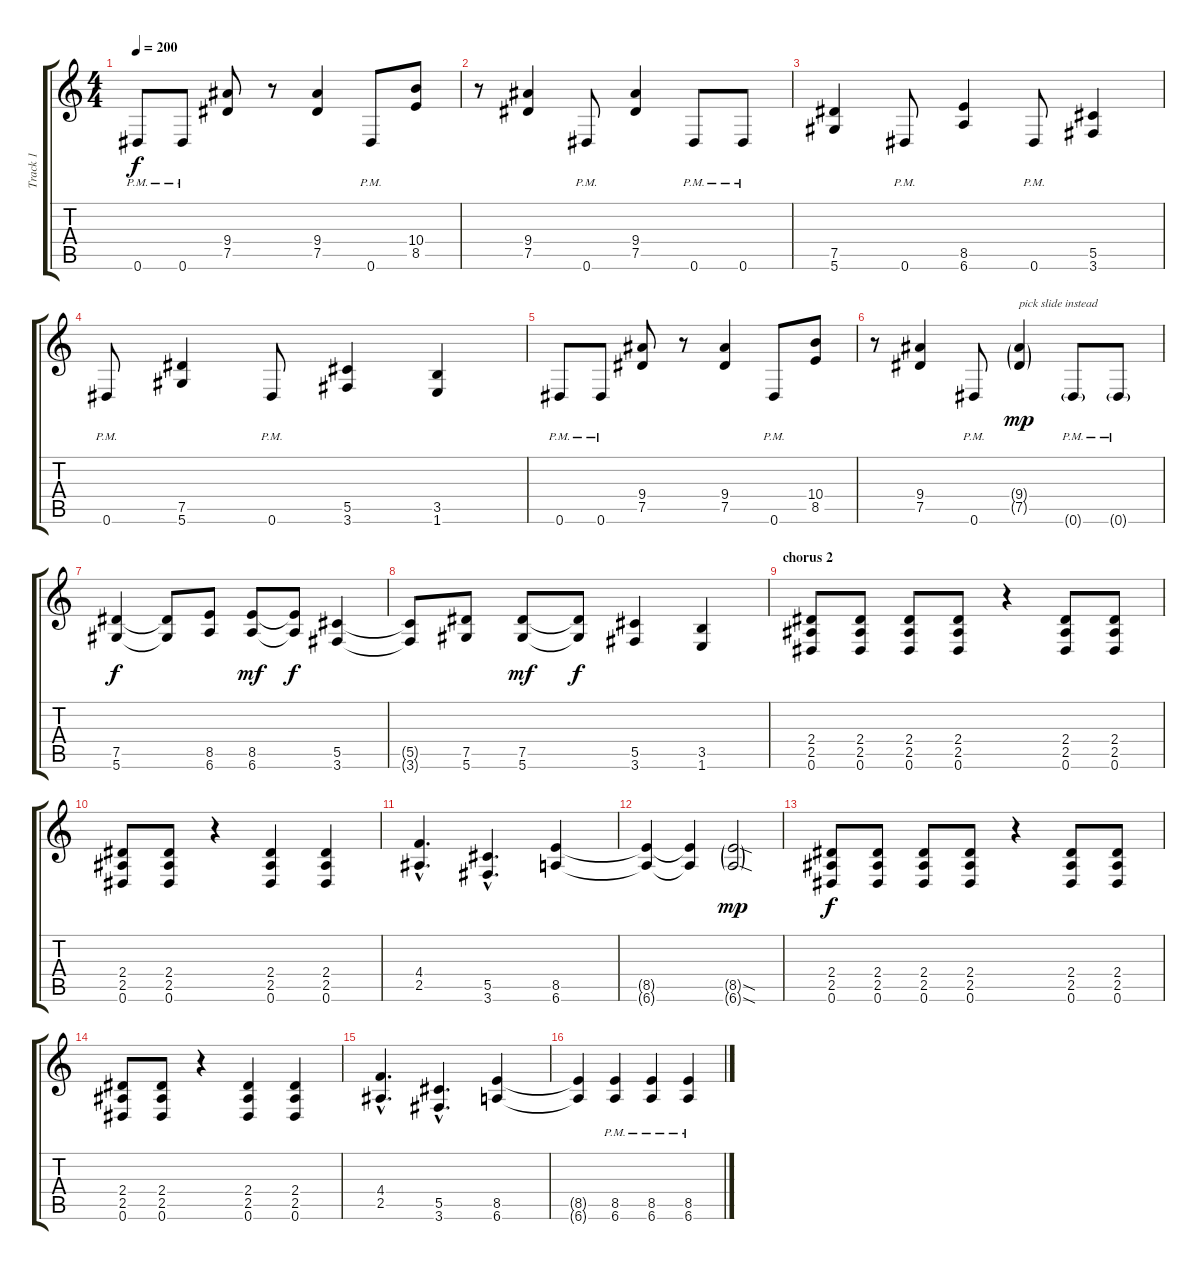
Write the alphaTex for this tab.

\track ("Track 1" "Track 1") {instrument overdrivenguitar}
\staff {score tabs}
\tuning (Eb4 Bb3 Gb3 Db3 Ab2 Eb2) {hide}
\ts (4 4)
\tempo 200
\clef g2
\ks c
0.6{pm}.8{dy f} 0.6{pm}.8 (9.4 7.5).8 r.8 (9.4 7.5).4 0.6{pm}.8 (10.4 8.5).8 |
r.8 (9.4 7.5).4 0.6{pm}.8 (9.4 7.5).4 0.6{pm}.8 0.6{pm}.8 |
(7.5 5.6).4 0.6{pm}.8 (8.5 6.6).4 0.6{pm}.8 (5.5 3.6).4 |
0.6{pm}.8 (7.5 5.6).4 0.6{pm}.8 (5.5 3.6).4 (3.5 1.6).4 |
0.6{pm}.8 0.6{pm}.8 (9.4 7.5).8 r.8 (9.4 7.5).4 0.6{pm}.8 (10.4 8.5).8 |
r.8 (9.4 7.5).4 0.6{pm}.8 (9.4{g} 7.5{g}).4{txt "pick slide instead" dy mp} 0.6{g pm}.8 0.6{g pm}.8 |
(7.5 5.6).4{dy f} (7.5{t} 5.6{t}).8 (8.5 6.6).8 (8.5 6.6).8{dy mf} (8.5{t} 6.6{t}).8{dy f} (5.5 3.6).4 |
(5.5{t} 3.6{t}).8 (7.5 5.6).8 (7.5 5.6).8{dy mf} (7.5{t} 5.6{t}).8{dy f} (5.5 3.6).4 (3.5 1.6).4 |
\section ("" "chorus 2")
(2.4 2.5 0.6).8 (2.4 2.5 0.6).8 (2.4 2.5 0.6).8 (2.4 2.5 0.6).8 r.4 (2.4 2.5 0.6).8 (2.4 2.5 0.6).8 |
(2.4 2.5 0.6).8 (2.4 2.5 0.6).8 r.4 (2.4 2.5 0.6).4 (2.4 2.5 0.6).4 |
(4.4{hac} 2.5{hac}).4{d} (5.5{hac} 3.6{hac}).4{d} (8.5 6.6).4 |
(8.5{t} 6.6{t}).4 (8.5{t} 6.6{t}).4 (8.5{sod g} 6.6{sod g}).2{dy mp} |
(2.4 2.5 0.6).8{dy f} (2.4 2.5 0.6).8 (2.4 2.5 0.6).8 (2.4 2.5 0.6).8 r.4 (2.4 2.5 0.6).8 (2.4 2.5 0.6).8 |
(2.4 2.5 0.6).8 (2.4 2.5 0.6).8 r.4 (2.4 2.5 0.6).4 (2.4 2.5 0.6).4 |
(4.4{hac} 2.5{hac}).4{d} (5.5{hac} 3.6{hac}).4{d} (8.5 6.6).4 |
(8.5{t} 6.6{t}).4 (8.5{pm} 6.6{pm}).4 (8.5{pm} 6.6{pm}).4 (8.5{pm} 6.6{pm}).4
